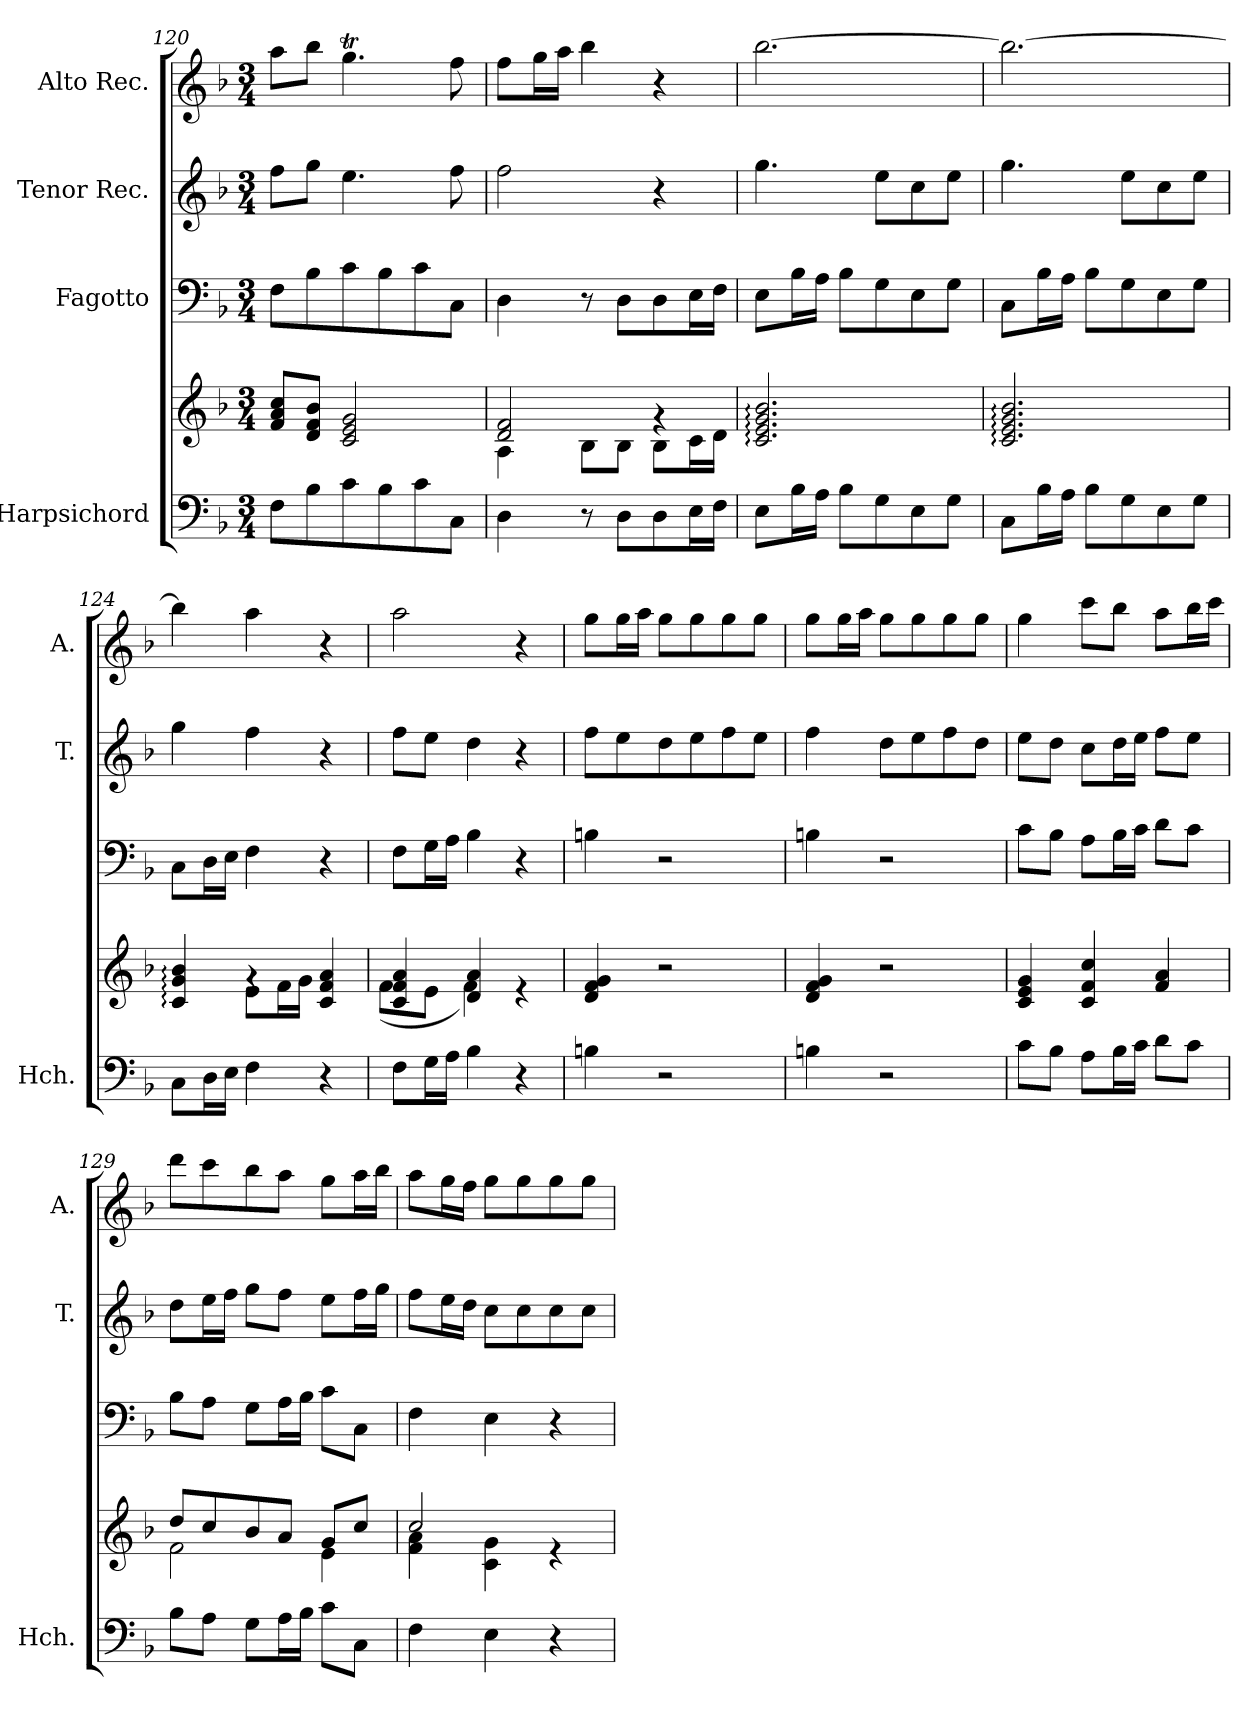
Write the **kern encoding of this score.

**kern	**kern	**kern	**kern	**kern
*part4	*part4	*part3	*part2	*part1
*staff5	*staff4	*staff3	*staff2	*staff1
*I"Harpsichord	*	*I"Fagotto	*I"Tenor Rec.	*I"Alto Rec.
*I'Hch.	*	*	*I'T.	*I'A.
!!LO:LB:g=z
*clefF4	*clefG2	*clefF4	*clefG2	*clefG2
*k[b-]	*k[b-]	*k[b-]	*k[b-]	*k[b-]
*M3/4	*M3/4	*M3/4	*M3/4	*M3/4
=120	=120	=120	=120	=120
8F\L	8f/ 8a/ 8cc/L	8F\L	8ff\L	8aa\L
8B-\	8d/ 8f/ 8b-/J	8B-\	8gg\J	8bb-\J
8c\	2c/ 2e/ 2g/	8c\	4.ee\	4.ggT\
8B-\	.	8B-\	.	.
8c\	.	8c\	.	.
8C\J	.	8C\J	8ff\	8ff\
=121	=121	=121	=121	=121
*	*^	*	*	*
4D\	2d/ 2f/	4A\	4D\	2ff\	8ff\L
.	.	.	.	.	16gg\L
.	.	.	.	.	16aa\JJ
8r	.	8B-\L	8r	.	4bb-\
8D\L	.	8B-\J	8D\L	.	.
8D\	4rg	8B-\L	8D\	4r	4r
16E\L	.	16c\L	16E\L	.	.
16F\JJ	.	16d\JJ	16F\JJ	.	.
*	*v	*v	*	*	*
=122	=122	=122	=122	=122
8E\L	2.c/: 2.e/: 2.g/: 2.b-/:	8E\L	4.gg\	[2.bb-\
16B-\L	.	16B-\L	.	.
16A\JJ	.	16A\JJ	.	.
8B-\L	.	8B-\L	.	.
8G\	.	8G\	8ee\L	.
8E\	.	8E\	8cc\	.
8G\J	.	8G\J	8ee\J	.
=123	=123	=123	=123	=123
8C\L	2.c/: 2.e/: 2.g/: 2.b-/:	8C\L	4.gg\	2.bb-\_
16B-\L	.	16B-\L	.	.
16A\JJ	.	16A\JJ	.	.
8B-\L	.	8B-\L	.	.
8G\	.	8G\	8ee\L	.
8E\	.	8E\	8cc\	.
8G\J	.	8G\J	8ee\J	.
=124	=124	=124	=124	=124
*	*^	*	*	*
8C\L	4c/: 4g/: 4b-/:	4ryy	8C\L	4gg\	4bb-\]
16D\L	.	.	16D\L	.	.
16E\JJ	.	.	16E\JJ	.	.
4F\	4rg	8e\L	4F\	4ff\	4aa\
.	.	16f\L	.	.	.
.	.	16g\JJ	.	.	.
4r	4c/ 4f/ 4a/	4ryy	4r	4r	4r
=125	=125	=125	=125	=125	=125
8F\L	4c/ 4f/ 4a/	(>8f\L	8F\L	8ff\L	2aa\
16G\L	.	8e\J	16G\L	8ee\J	.
16A\JJ	.	.	16A\JJ	.	.
4B-\	4d/ 4a/	4f\)	4B-\	4dd\	.
4r	4re	4ryy	4r	4r	4r
*	*v	*v	*	*	*
=126	=126	=126	=126	=126
4Bn\	4d/ 4f/ 4g/	4Bn\	8ff\L	8gg\L
.	.	.	8ee\	16gg\L
.	.	.	.	16aa\JJ
2r	2r	2r	8dd\	8gg\L
.	.	.	8ee\	8gg\
.	.	.	8ff\	8gg\
.	.	.	8ee\J	8gg\J
!!LO:LB:g=z
=127	=127	=127	=127	=127
4Bn\	4d/ 4f/ 4g/	4Bn\	4ff\	8gg\L
.	.	.	.	16gg\L
.	.	.	.	16aa\JJ
2r	2r	2r	8dd\L	8gg\L
.	.	.	8ee\	8gg\
.	.	.	8ff\	8gg\
.	.	.	8dd\J	8gg\J
=128	=128	=128	=128	=128
8c\L	4c/ 4e/ 4g/	8c\L	8ee\L	4gg\
8B-\J	.	8B-\J	8dd\J	.
8A\L	4c/ 4f/ 4cc/	8A\L	8cc\L	8ccc\L
16B-\L	.	16B-\L	16dd\L	8bb-\J
16c\JJ	.	16c\JJ	16ee\JJ	.
8d\L	4f/ 4a/	8d\L	8ff\L	8aa\L
8c\J	.	8c\J	8ee\J	16bb-\L
.	.	.	.	16ccc\JJ
=129	=129	=129	=129	=129
*	*^	*	*	*
8B-\L	8dd/L	2f\	8B-\L	8dd\L	8ddd\L
8A\J	8cc/	.	8A\J	16ee\L	8ccc\
.	.	.	.	16ff\JJ	.
8G\L	8b-/	.	8G\L	8gg\L	8bb-\
16A\L	8a/J	.	16A\L	8ff\J	8aa\J
16B-\JJ	.	.	16B-\JJ	.	.
8c\L	8g/L	4e\	8c\L	8ee\L	8gg\L
8C\J	8cc/J	.	8C\J	16ff\L	16aa\L
.	.	.	.	16gg\JJ	16bb-\JJ
=130	=130	=130	=130	=130	=130
4F\	2cc/	4f\ 4a\	4F\	8ff\L	8aa\L
.	.	.	.	16ee\L	16gg\L
.	.	.	.	16dd\JJ	16ff\JJ
4E\	.	4c\ 4g\	4E\	8cc\L	8gg\L
.	.	.	.	8cc\	8gg\
4r	4re	4ryy	4r	8cc\	8gg\
.	.	.	.	8cc\J	8gg\J
*	*v	*v	*	*	*
=	=	=	=	=
*-	*-	*-	*-	*-
